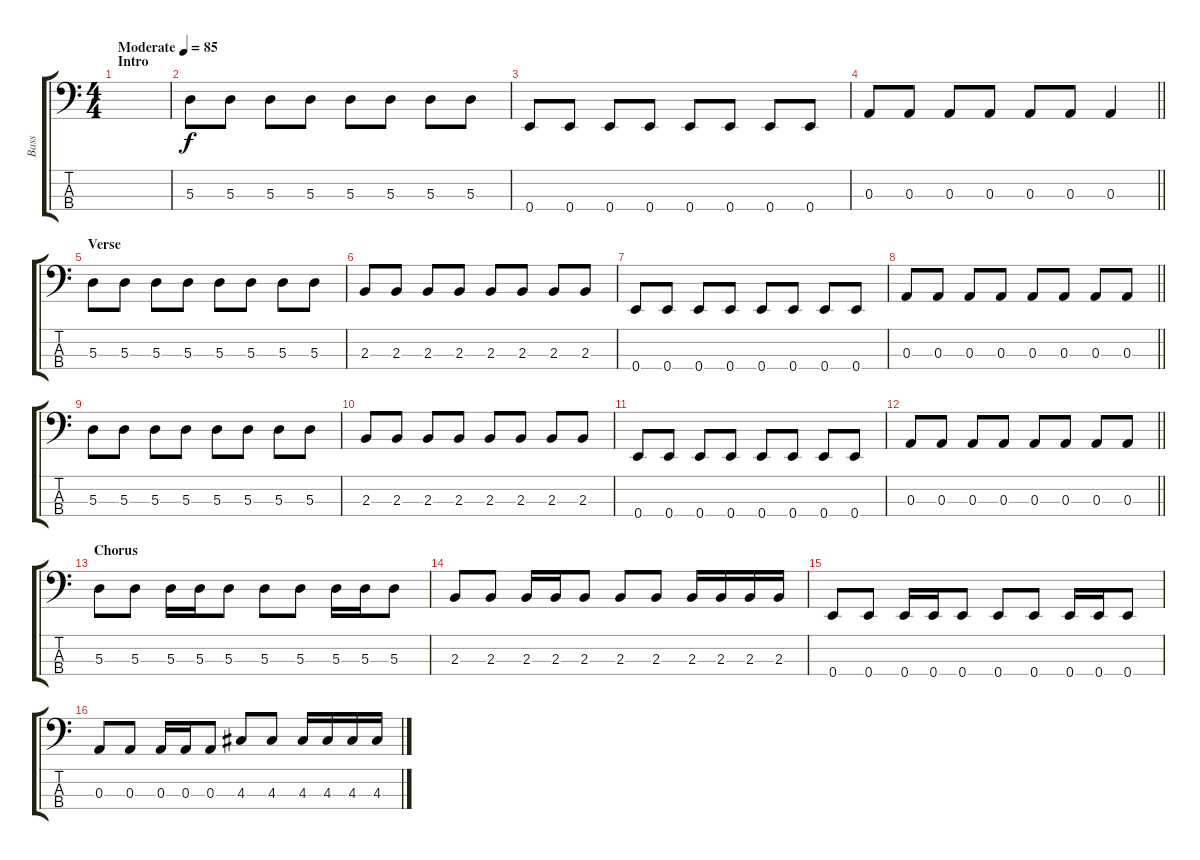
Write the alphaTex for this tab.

\track ("Bass" "Bass") {instrument electricbassfinger}
\staff {score tabs}
\tuning (G2 D2 A1 E1) {hide}
\ts (4 4)
\section ("" "Intro")
\tempo (85 "Moderate")
\clef f4
\ks c
|
5.3.8 5.3.8 5.3.8 5.3.8 5.3.8 5.3.8 5.3.8 5.3.8 |
0.4.8 0.4.8 0.4.8 0.4.8 0.4.8 0.4.8 0.4.8 0.4.8 |
\barLineRight lightlight
0.3.8 0.3.8 0.3.8 0.3.8 0.3.8 0.3.8 0.3.4 |
\section ("" "Verse")
5.3.8 5.3.8 5.3.8 5.3.8 5.3.8 5.3.8 5.3.8 5.3.8 |
2.3.8 2.3.8 2.3.8 2.3.8 2.3.8 2.3.8 2.3.8 2.3.8 |
0.4.8 0.4.8 0.4.8 0.4.8 0.4.8 0.4.8 0.4.8 0.4.8 |
\barLineRight lightlight
0.3.8 0.3.8 0.3.8 0.3.8 0.3.8 0.3.8 0.3.8 0.3.8 |
5.3.8 5.3.8 5.3.8 5.3.8 5.3.8 5.3.8 5.3.8 5.3.8 |
2.3.8 2.3.8 2.3.8 2.3.8 2.3.8 2.3.8 2.3.8 2.3.8 |
0.4.8 0.4.8 0.4.8 0.4.8 0.4.8 0.4.8 0.4.8 0.4.8 |
\barLineRight lightlight
0.3.8 0.3.8 0.3.8 0.3.8 0.3.8 0.3.8 0.3.8 0.3.8 |
\section ("" "Chorus")
5.3.8 5.3.8 5.3.16 5.3.16 5.3.8 5.3.8 5.3.8 5.3.16 5.3.16 5.3.8 |
2.3.8 2.3.8 2.3.16 2.3.16 2.3.8 2.3.8 2.3.8 2.3.16 2.3.16 2.3.16 2.3.16 |
0.4.8 0.4.8 0.4.16 0.4.16 0.4.8 0.4.8 0.4.8 0.4.16 0.4.16 0.4.8 |
0.3.8 0.3.8 0.3.16 0.3.16 0.3.8 4.3.8 4.3.8 4.3.16 4.3.16 4.3.16 4.3.16
